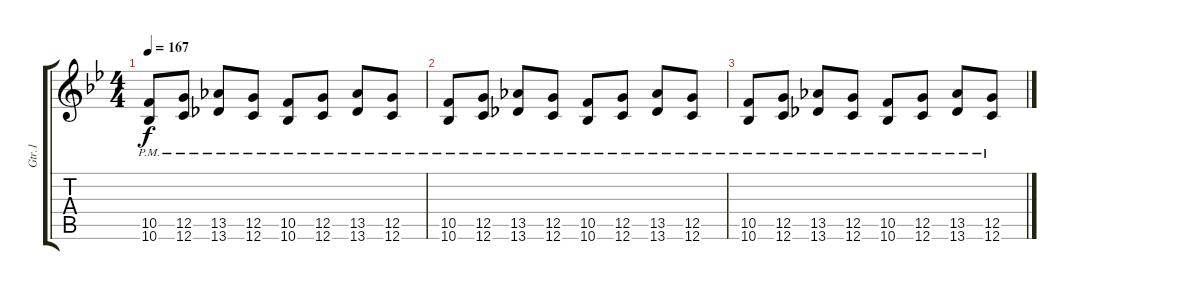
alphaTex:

\track ("Gtr.1" "Gtr.1") {instrument distortionguitar}
\staff {score tabs}
\tuning (D4 A3 F3 C3 G2 C2) {hide}
\ts (4 4)
\tempo 167
\clef g2
\ks bb
(10.5{pm} 10.6{pm}).8{dy f} (12.5{pm} 12.6{pm}).8 (13.5{pm} 13.6{pm}).8 (12.5{pm} 12.6{pm}).8 (10.5{pm} 10.6{pm}).8 (12.5{pm} 12.6{pm}).8 (13.5{pm} 13.6{pm}).8 (12.5{pm} 12.6{pm}).8 |
(10.5{pm} 10.6{pm}).8 (12.5{pm} 12.6{pm}).8 (13.5{pm} 13.6{pm}).8 (12.5{pm} 12.6{pm}).8 (10.5{pm} 10.6{pm}).8 (12.5{pm} 12.6{pm}).8 (13.5{pm} 13.6{pm}).8 (12.5{pm} 12.6{pm}).8 |
(10.5{pm} 10.6{pm}).8 (12.5{pm} 12.6{pm}).8 (13.5{pm} 13.6{pm}).8 (12.5{pm} 12.6{pm}).8 (10.5{pm} 10.6{pm}).8 (12.5{pm} 12.6{pm}).8 (13.5{pm} 13.6{pm}).8 (12.5{pm} 12.6{pm}).8
